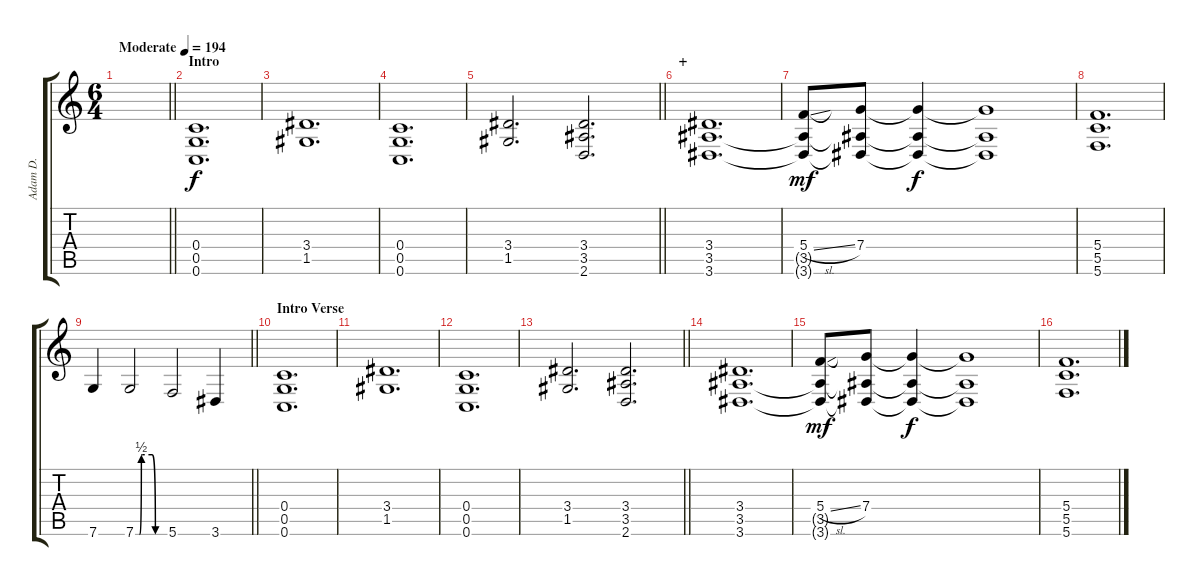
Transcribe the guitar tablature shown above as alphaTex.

\track ("Adam D." "Adam D.") {instrument distortionguitar}
\staff {score tabs}
\tuning (D4 A3 F3 C3 G2 C2) {hide}
\ts (6 4)
\tempo (194 "Moderate")
\clef g2
\barLineRight lightlight
\ks c
|
\section ("" "Intro")
(0.4 0.5 0.6).1{d} |
(3.4 1.5).1{d} |
(0.4 0.5 0.6).1{d} |
\barLineRight lightlight
(3.4 1.5).2{d} (3.4 3.5 2.6).2{d} |
\section ("" "+")
(3.4 3.5 3.6).1{d} |
(5.4{sl} 3.5{t} 3.6{t}).8{dy mf} (7.4 3.5{t} 3.6{t}).8 (7.4{t} 3.5{t} 3.6{t}).4{dy f} (7.4{t} 3.5{t} 3.6{t}).1 |
(5.4 5.5 5.6).1{d} |
\barLineRight lightlight
7.6.4 7.6{be (custom 0 0 2 0 8 0 12 2 14 2 19 2 34 2 41 0 45 0 52 0 60 0)}.2 5.6.2 3.6.4 |
\section ("" "Intro Verse")
(0.4 0.5 0.6).1{d} |
(3.4 1.5).1{d} |
(0.4 0.5 0.6).1{d} |
\barLineRight lightlight
(3.4 1.5).2{d} (3.4 3.5 2.6).2{d} |
(3.4 3.5 3.6).1{d} |
(5.4{sl} 3.5{t} 3.6{t}).8{dy mf} (7.4 3.5{t} 3.6{t}).8 (7.4{t} 3.5{t} 3.6{t}).4{dy f} (7.4{t} 3.5{t} 3.6{t}).1 |
(5.4 5.5 5.6).1{d}
